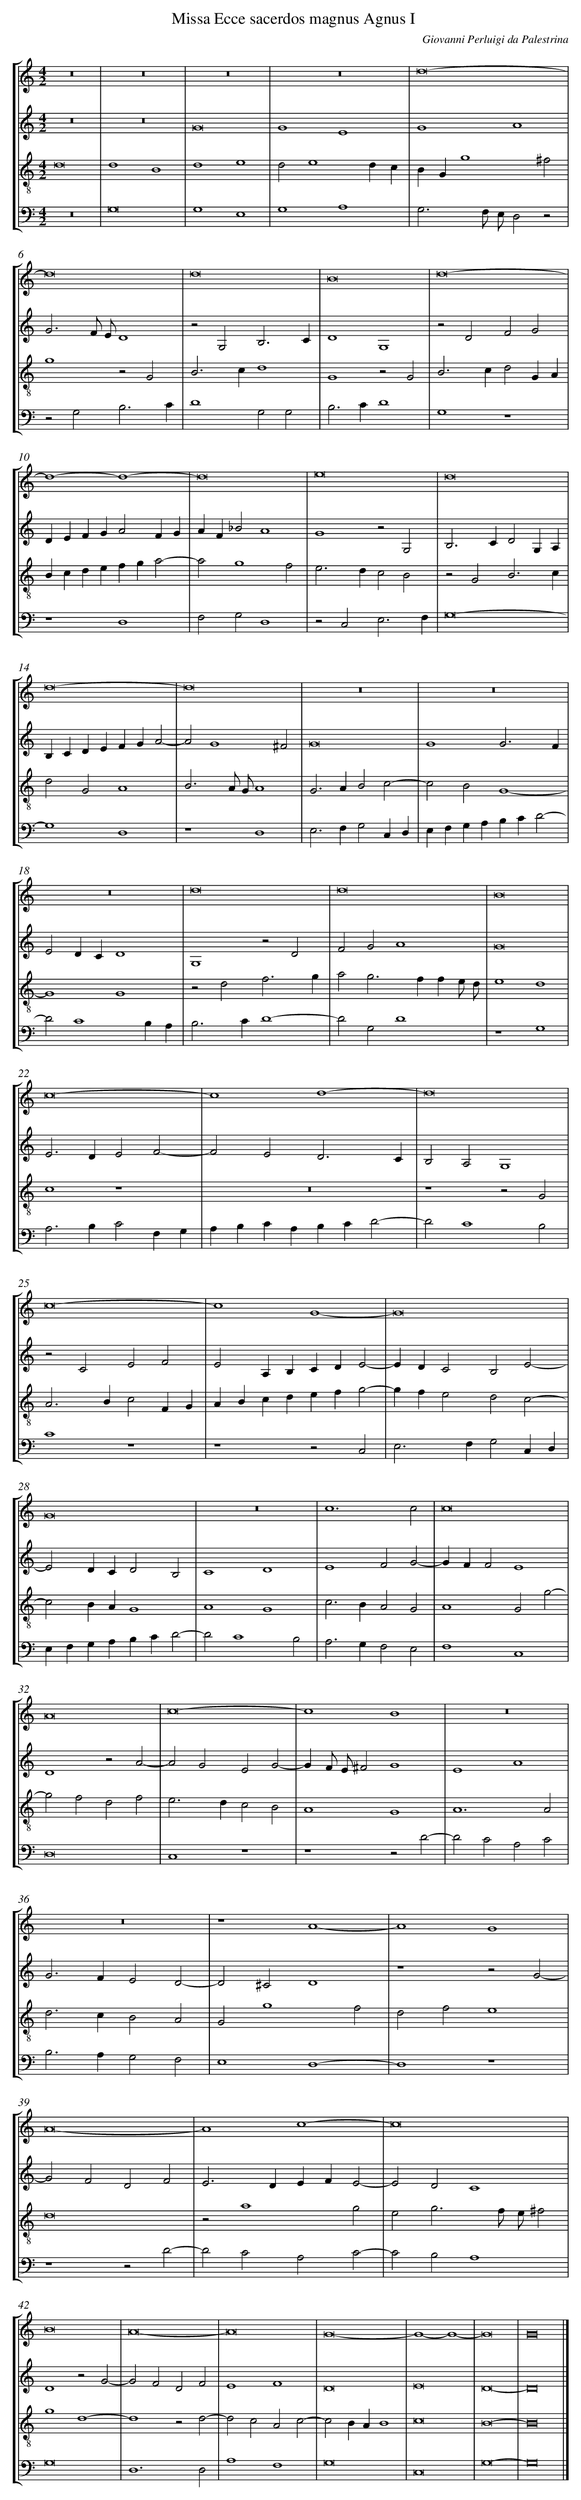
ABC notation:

X:1
T: Missa Ecce sacerdos magnus Agnus I
C: Giovanni Perluigi da Palestrina
L: 1/4
M: 4/2
%%staves [1 2 3 4]
V: 1 clef=treble
V: 2 clef=treble
V: 3 clef=treble-8
V: 4 clef=bass
K: C
[V:1] z8 |
[V:2] z8 |
[V:3] d8 |
[V:4] z8 |
[V:1] z8 |
[V:2] z8 |
[V:3] d4B4 |
[V:4] G,8 |
[V:1] z8 |
[V:2] G8 |
[V:3] d4e4 |
[V:4] G,4E,4 |
[V:1] z8 |
[V:2] G4E4 |
[V:3] d2e4dc |
[V:4] G,4A,4 |
[V:1] d8- |
[V:2] G4A4 |
[V:3] BGg4^f2 |
[V:4] G,3F,/ E,/D,2z2 |
[V:1] d8 |
[V:2] G3F/ E/D4 |
[V:3] g4z2G2 |
[V:4] z2G,2B,3C |
[V:1] d8 |
[V:2] z2G,2B,3C |
[V:3] B2>c2d4 |
[V:4] D4G,2G,2 |
[V:1] B8 |
[V:2] D4G,4 |
[V:3] G4z2G2 |
[V:4] B,2>C2D4 |
[V:1] d8- |
[V:2] z2D2F2G2 |
[V:3] B2>c2d2GA |
[V:4] G,4z4 |
[V:1] d4-d4- |
[V:2] DEFGA2FG |
[V:3] Bcdefga2- |
[V:4] z4D,4 |
[V:1] d8 |
[V:2] AF_B2A4 |
[V:3] a2g4f2 |
[V:4] F,2G,2D,4 |
[V:1] e8 |
[V:2] G4z2G,2 |
[V:3] e2>d2c2B2 |
[V:4] z2C,2E,3F, |
[V:1] d8 |
[V:2] B,2>C2D2G,A, |
[V:3] z2G2B3c |
[V:4] G,8- |
[V:1] d8- |
[V:2] B,CDEFGA2- |
[V:3] d2G2A4 |
[V:4] G,4D,4 |
[V:1] d8 |
[V:2] A2G4^F2 |
[V:3] B3A/ G/A4 |
[V:4] z4D,4 |
[V:1] z8 |
[V:2] G8 |
[V:3] G2>A2B2c2- |
[V:4] E,2>F,2G,2C,D, |
[V:1] z8 |
[V:2] G4G3F |
[V:3] c2B2G4- |
[V:4] E,F,G,A,B,CD2- |
[V:1] z8 |
[V:2] E2DCD4 |
[V:3] G4G4 |
[V:4] D2C4B,A, |
[V:1] d8 |
[V:2] G,4z2D2 |
[V:3] z2d2f3g |
[V:4] B,2>C2D4- |
[V:1] d8 |
[V:2] F2G2A4 |
[V:3] a2g2>f2fe/ d/ |
[V:4] D2G,2D4 |
[V:1] B8 |
[V:2] G8 |
[V:3] e4d4 |
[V:4] z4G,4 |
[V:1] c8- |
[V:2] E2>D2E2F2- |
[V:3] c4z4 |
[V:4] A,2>B,2C2F,G, |
[V:1] c4d4- |
[V:2] F2E2D3C |
[V:3] z8 |
[V:4] A,B,CA,B,CD2- |
[V:1] d8 |
[V:2] B,2A,2G,4 |
[V:3] z4z2G2 |
[V:4] D2C4B,2 |
[V:1] c8- |
[V:2] z2C2E2F2 |
[V:3] A2>B2c2FG |
[V:4] C4z4 |
[V:1] c4G4- |
[V:2] E2A,B,CDE2- |
[V:3] ABcdefg2- |
[V:4] z4z2C,2 |
[V:1] G8 |
[V:2] EDC2B,2E2- |
[V:3] gfe2d2c2- |
[V:4] E,2>F,2G,2C,D, |
[V:1] G8 |
[V:2] E2DCD2B,2 |
[V:3] c2BAG4 |
[V:4] E,F,G,A,B,CD2- |
[V:1] z8 |
[V:2] C4D4 |
[V:3] A4G4 |
[V:4] D2C4B,2 |
[V:1] c6c2 |
[V:2] E4F2G2- |
[V:3] c2>B2A2G2 |
[V:4] A,2>G,2F,2E,2 |
[V:1] c8 |
[V:2] GFF2E4 |
[V:3] A4G2g2- |
[V:4] F,4C,4 |
[V:1] A8 |
[V:2] D4z2A2- |
[V:3] g2f2d2f2 |
[V:4] D,8 |
[V:1] c8- |
[V:2] A2G2E2G2- |
[V:3] e2>d2c2B2 |
[V:4] C,4z4 |
[V:1] c4B4 |
[V:2] GF/ E/^F2G4 |
[V:3] A4G4 |
[V:4] z4z2D2- |
[V:1] z8 |
[V:2] E4A4 |
[V:3] A6A2 |
[V:4] D2C2A,2C2 |
[V:1] z8 |
[V:2] G2>F2E2D2- |
[V:3] d2>c2B2A2 |
[V:4] B,2>A,2G,2F,2 |
[V:1] z4A4- |
[V:2] D2^C2D4 |
[V:3] G2g4f2 |
[V:4] E,4D,4- |
[V:1] A4G4 |
[V:2] z4z2G2- |
[V:3] d2f2e4 |
[V:4] D,4z4 |
[V:1] A8- |
[V:2] G2F2D2F2 |
[V:3] d8 |
[V:4] z4z2D2- |
[V:1] A4c4- |
[V:2] E2>D2EFE2- |
[V:3] z2a4g2 |
[V:4] D2C2A,2C2- |
[V:1] c8 |
[V:2] E2D2C4 |
[V:3] e2g3f/ e/^f2 |
[V:4] C2B,2A,4 |
[V:1] B8 |
[V:2] D4z2G2- |
[V:3] g4d4- |
[V:4] G,8 |
[V:1] A8- |
[V:2] G2F2D2F2 |
[V:3] d4z2d2- |
[V:4] D,6D,2 |
[V:1] A8 |
[V:2] E4F4 |
[V:3] d2c2A2c2- |
[V:4] A,4F,4 |
[V:1] G8- |
[V:2] D8 |
[V:3] c2BAB4 |
[V:4] G,8 |
[V:1] G4-G4- |
[V:2] E8 |
[V:3] c8 |
[V:4] C,8 |
[V:1] G8 |
[V:2] D8- |
[V:3] B8- |
[V:4] G,8- |
[V:1] G8 |]
[V:2] D8 |]
[V:3] B8 |]
[V:4] G,8 |]
